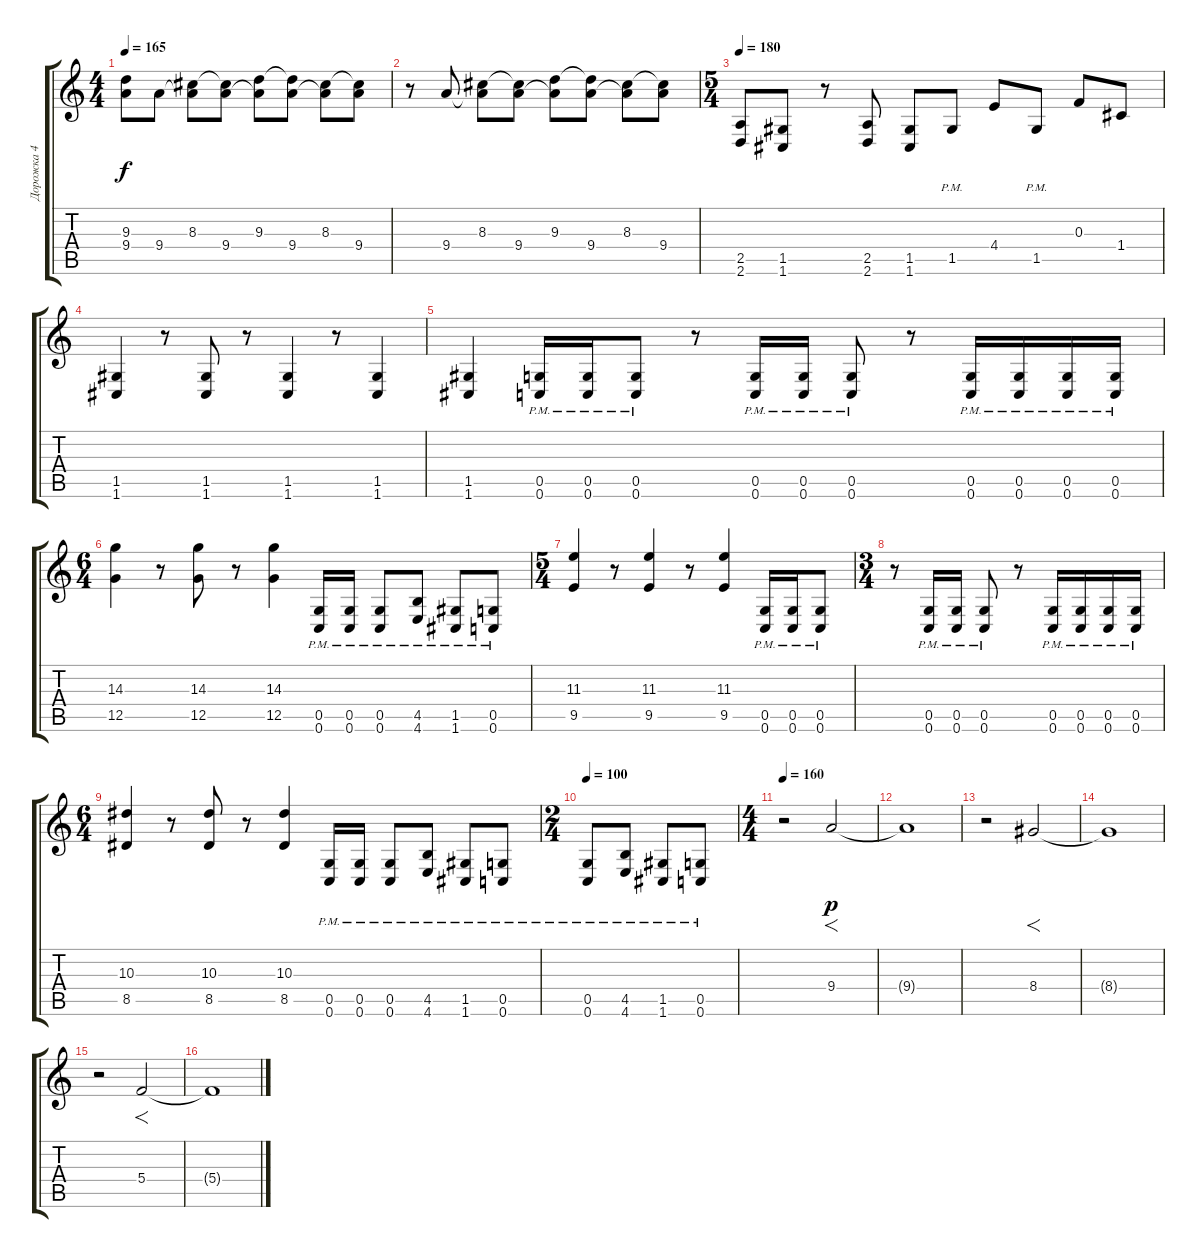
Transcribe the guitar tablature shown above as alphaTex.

\track ("Дорожка 4" "Дорожка 4") {instrument distortionguitar}
\staff {score tabs}
\tuning (D4 A3 F3 C3 G2 C2) {hide}
\ts (4 4)
\tempo 165
\clef g2
\ks c
(9.3{t} 9.4{t}).8{dy f} 9.4.8 (8.3 9.4{t}).8 (8.3{t} 9.4).8 (9.3 9.4{t}).8 (9.3{t} 9.4).8 (8.3 9.4{t}).8 (8.3{t} 9.4).8 |
r.8 9.4.8 (8.3 9.4{t}).8 (8.3{t} 9.4).8 (9.3 9.4{t}).8 (9.3{t} 9.4).8 (8.3 9.4{t}).8 (8.3{t} 9.4).8 |
\ts (5 4)
\tempo 180
(2.5 2.6).8 (1.5 1.6).8 r.8 (2.5 2.6).8 (1.5 1.6).8 1.5{pm}.8 4.4.8 1.5{pm}.8 0.3.8 1.4.8 |
(1.5 1.6).4 r.8 (1.5 1.6).8 r.8 (1.5 1.6).4 r.8 (1.5 1.6).4 |
(1.5 1.6).4 (0.5{pm} 0.6{pm}).16 (0.5{pm} 0.6{pm}).16 (0.5{pm} 0.6{pm}).8 r.8 (0.5{pm} 0.6{pm}).16 (0.5{pm} 0.6{pm}).16 (0.5{pm} 0.6{pm}).8 r.8 (0.5{pm} 0.6{pm}).16 (0.5{pm} 0.6{pm}).16 (0.5{pm} 0.6{pm}).16 (0.5{pm} 0.6{pm}).16 |
\ts (6 4)
(14.3 12.5).4 r.8 (14.3 12.5).8 r.8 (14.3 12.5).4 (0.5{pm} 0.6{pm}).16 (0.5{pm} 0.6{pm}).16 (0.5{pm} 0.6{pm}).8 (4.5{pm} 4.6{pm}).8 (1.5{pm} 1.6{pm}).8 (0.5{pm} 0.6{pm}).8 |
\ts (5 4)
(11.3 9.5).4 r.8 (11.3 9.5).4 r.8 (11.3 9.5).4 (0.5{pm} 0.6{pm}).16 (0.5{pm} 0.6{pm}).16 (0.5{pm} 0.6{pm}).8 |
\ts (3 4)
r.8 (0.5{pm} 0.6{pm}).16 (0.5{pm} 0.6{pm}).16 (0.5{pm} 0.6{pm}).8 r.8 (0.5{pm} 0.6{pm}).16 (0.5{pm} 0.6{pm}).16 (0.5{pm} 0.6{pm}).16 (0.5{pm} 0.6{pm}).16 |
\ts (6 4)
(10.3 8.5).4 r.8 (10.3 8.5).8 r.8 (10.3 8.5).4 (0.5{pm} 0.6{pm}).16 (0.5{pm} 0.6{pm}).16 (0.5{pm} 0.6{pm}).8 (4.5{pm} 4.6{pm}).8 (1.5{pm} 1.6{pm}).8 (0.5{pm} 0.6{pm}).8 |
\ts (2 4)
\tempo 100
(0.5{pm} 0.6{pm}).8 (4.5{pm} 4.6{pm}).8 (1.5{pm} 1.6{pm}).8 (0.5{pm} 0.6{pm}).8 |
\ts (4 4)
\tempo 160
r.2 9.4.2{f dy p} |
9.4{t}.1 |
r.2 8.4.2{f} |
8.4{t}.1 |
r.2 5.4.2{f} |
5.4{t}.1
